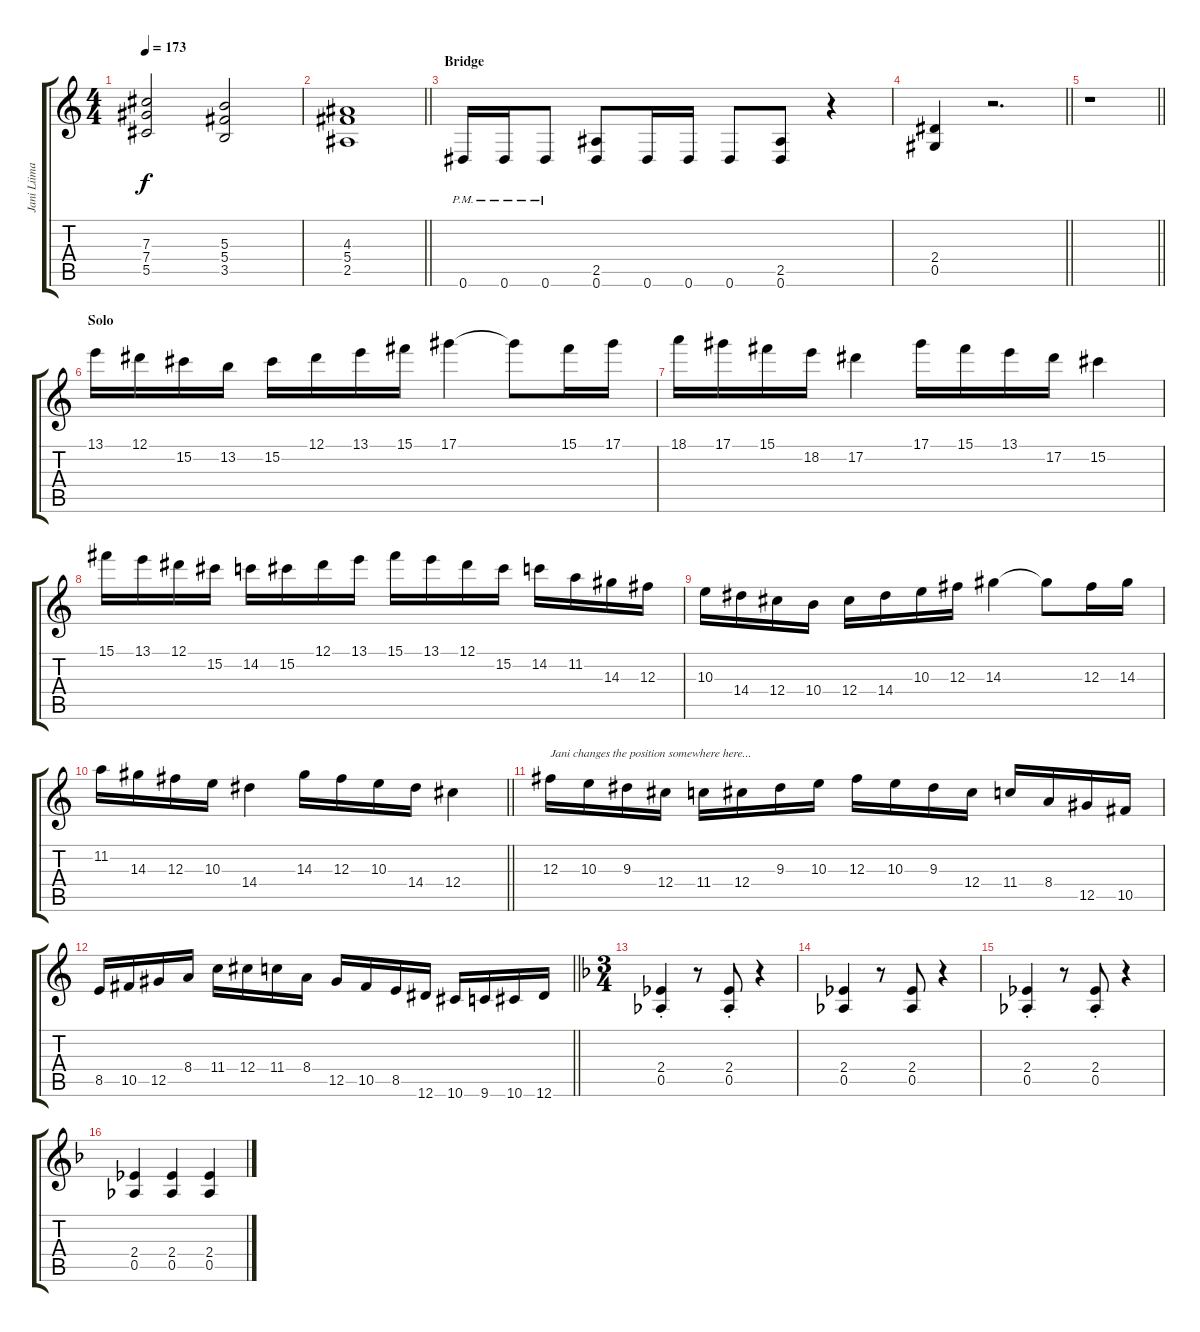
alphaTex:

\track ("Jani Liimatainen - Guitar I" "Jani Liima") {instrument distortionguitar}
\staff {score tabs}
\tuning (Eb4 Bb3 Gb3 Db3 Ab2 Eb2) {hide}
\ts (4 4)
\tempo 173
\clef g2
\ks c
(7.3 7.4 5.5).2{dy f} (5.3 5.4 3.5).2 |
\barLineRight lightlight
(4.3 5.4 2.5).1 |
\section ("" "Bridge")
0.6{pm}.16 0.6{pm}.16 0.6{pm}.8 (2.5 0.6).8 0.6.16 0.6.16 0.6.8 (2.5 0.6).8 r.4 |
\barLineRight lightlight
(2.4 0.5).4 r.2{d} |
\barLineRight lightlight
r.1 |
\section ("" "Solo")
13.1.16{volume 16} 12.1.16 15.2.16 13.2.16 15.2.16 12.1.16 13.1.16 15.1.16 17.1.4 17.1{t}.8 15.1.16 17.1.16 |
18.1.16 17.1.16 15.1.16 18.2.16 17.2.4 17.1.16 15.1.16 13.1.16 17.2.16 15.2.4 |
15.1.16 13.1.16 12.1.16 15.2.16 14.2.16 15.2.16 12.1.16 13.1.16 15.1.16 13.1.16 12.1.16 15.2.16 14.2.16 11.2.16 14.3.16 12.3.16 |
10.3.16 14.4.16 12.4.16 10.4.16 12.4.16 14.4.16 10.3.16 12.3.16 14.3.4 14.3{t}.8 12.3.16 14.3.16 |
\barLineRight lightlight
11.2.16 14.3.16 12.3.16 10.3.16 14.4.4 14.3.16 12.3.16 10.3.16 14.4.16 12.4.4 |
\ks aminor
12.3.16{txt "Jani changes the position somewhere here..."} 10.3.16 9.3.16 12.4.16 11.4.16 12.4.16 9.3.16 10.3.16 12.3.16 10.3.16 9.3.16 12.4.16 11.4.16 8.4.16 12.5.16 10.5.16 |
\barLineRight lightlight
8.5.16 10.5.16 12.5.16 8.4.16 11.4.16 12.4.16 11.4.16 8.4.16 12.5.16 10.5.16 8.5.16 12.6.16 10.6.16 9.6.16 10.6.16 12.6.16 |
\ts (3 4)
\ks dminor
(2.4{st} 0.5).4 r.8 (2.4{st} 0.5).8 r.4 |
(2.4 0.5).4 r.8 (2.4 0.5).8 r.4 |
(2.4{st} 0.5).4 r.8 (2.4{st} 0.5).8 r.4 |
(2.4 0.5).4 (2.4 0.5).4 (2.4 0.5).4
